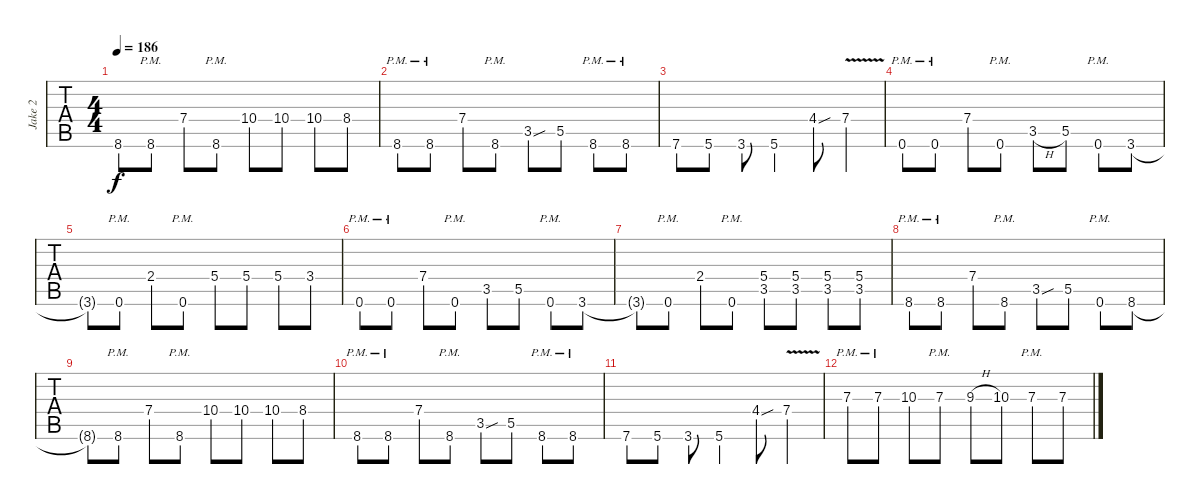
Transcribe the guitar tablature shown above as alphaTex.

\track ("Jake 2" "Jake 2") {instrument distortionguitar}
\staff {tabs}
\tuning (Eb4 Bb3 Gb3 Db3 Ab2 Db2) {hide}
\ts (4 4)
\tempo 186
\clef g2
\ks c
8.6{t}.8{dy f} 8.6{pm}.8 7.4.8 8.6{pm}.8 10.4.8 10.4.8 10.4.8 8.4.8 |
8.6{pm}.8 8.6{pm}.8 7.4.8 8.6{pm}.8 3.5{sou}.8 5.5.8 8.6{pm}.8 8.6{pm}.8 |
7.6.8 5.6.8 3.6.8 5.6.4 4.4{sou}.8 7.4{v}.4 |
0.6{pm}.8 0.6{pm}.8 7.4.8 0.6{pm}.8 3.5{h}.8 5.5.8 0.6{pm}.8 3.6.8 |
3.6{t}.8 0.6{pm}.8 2.4.8 0.6{pm}.8 5.4.8 5.4.8 5.4.8 3.4.8 |
0.6{pm}.8 0.6{pm}.8 7.4.8 0.6{pm}.8 3.5.8 5.5.8 0.6{pm}.8 3.6.8 |
3.6{t}.8 0.6{pm}.8 2.4.8 0.6{pm}.8 (5.4 3.5).8 (5.4 3.5).8 (5.4 3.5).8 (5.4 3.5).8 |
8.6{pm}.8 8.6{pm}.8 7.4.8 8.6{pm}.8 3.5{sou}.8 5.5.8 0.6{pm}.8 8.6.8 |
8.6{t}.8 8.6{pm}.8 7.4.8 8.6{pm}.8 10.4.8 10.4.8 10.4.8 8.4.8 |
8.6{pm}.8 8.6{pm}.8 7.4.8 8.6{pm}.8 3.5{sou}.8 5.5.8 8.6{pm}.8 8.6{pm}.8 |
7.6.8 5.6.8 3.6.8 5.6.4 4.4{sou}.8 7.4{v}.4 |
7.3{pm}.8 7.3{pm}.8 10.3.8 7.3{pm}.8 9.3{h}.8 10.3.8 7.3{pm}.8 7.3.8
